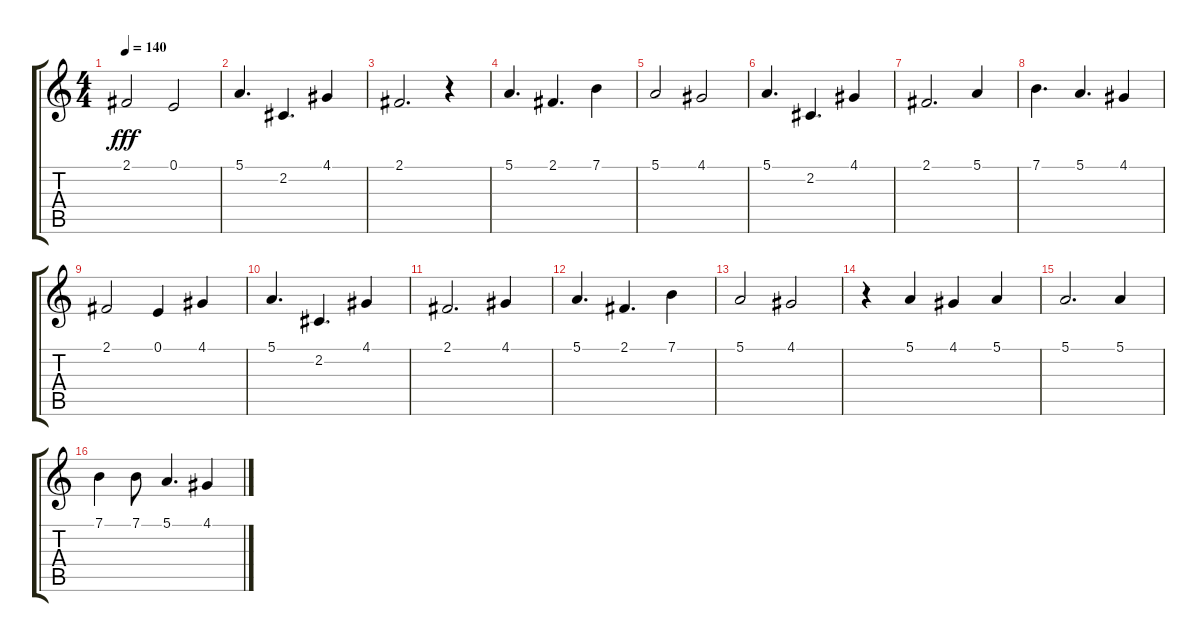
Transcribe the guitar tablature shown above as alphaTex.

\track "" {instrument flute}
\staff {score tabs}
\tuning (E4 B3 G3 D3 A2 E2) {hide}
\ts (4 4)
\tempo 140
\clef g2
\ks c
2.1.2{dy fff} 0.1.2 |
5.1.4{d} 2.2.4{d} 4.1.4 |
2.1.2{d} r.4 |
5.1.4{d} 2.1.4{d} 7.1.4 |
5.1.2 4.1.2 |
5.1.4{d} 2.2.4{d} 4.1.4 |
2.1.2{d} 5.1.4 |
7.1.4{d} 5.1.4{d} 4.1.4 |
2.1.2 0.1.4 4.1.4 |
5.1.4{d} 2.2.4{d} 4.1.4 |
2.1.2{d} 4.1.4 |
5.1.4{d} 2.1.4{d} 7.1.4 |
5.1.2 4.1.2 |
r.4 5.1.4 4.1.4 5.1.4 |
5.1.2{d} 5.1.4 |
7.1.4 7.1.8 5.1.4{d} 4.1.4
